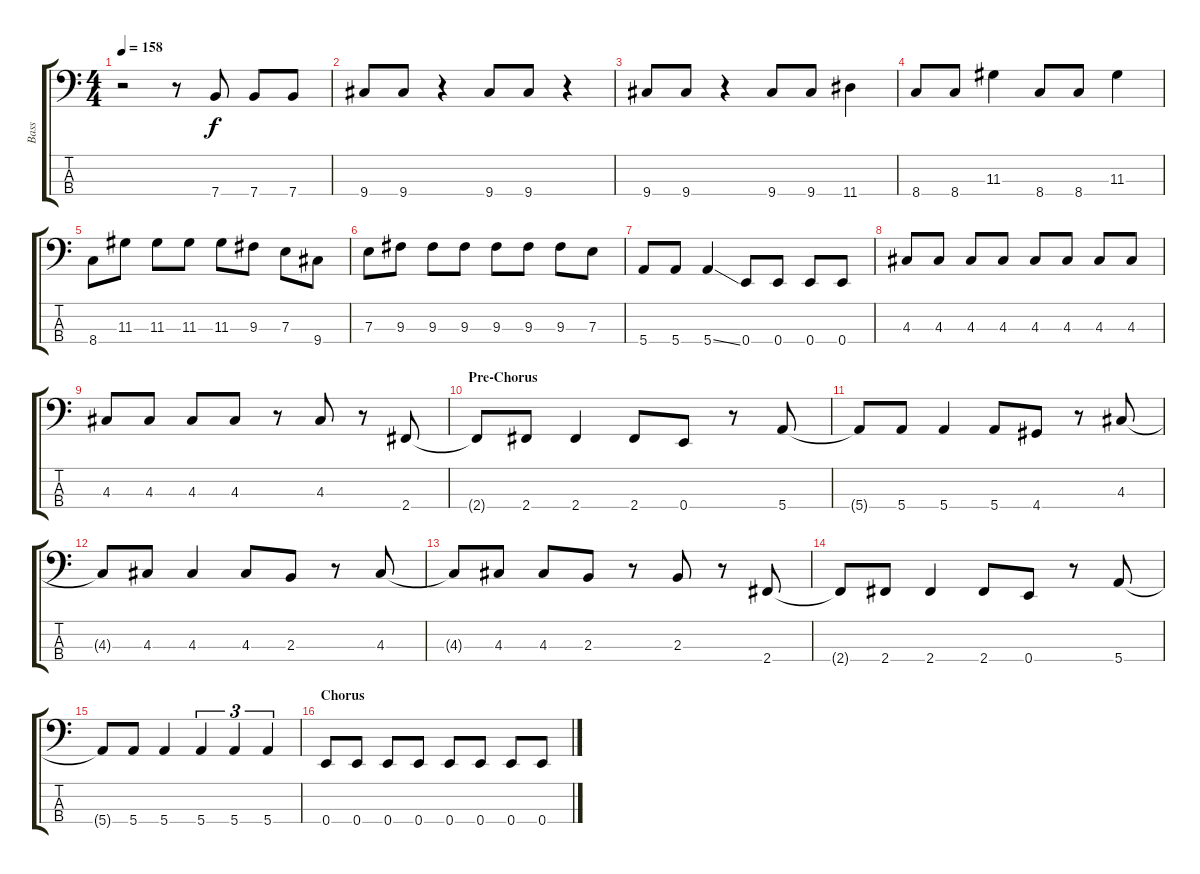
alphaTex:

\track ("Bass" "Bass") {instrument electricbassfinger}
\staff {score tabs}
\tuning (G2 D2 A1 E1) {hide}
\ts (4 4)
\tempo 158
\clef f4
\ks c
r.2{dy f} r.8 7.4.8 7.4.8 7.4.8 |
9.4.8 9.4.8 r.4 9.4.8 9.4.8 r.4 |
9.4.8 9.4.8 r.4 9.4.8 9.4.8 11.4.4 |
8.4.8 8.4.8 11.3.4 8.4.8 8.4.8 11.3.4 |
8.4.8 11.3.8 11.3.8 11.3.8 11.3.8 9.3.8 7.3.8 9.4.8 |
7.3.8 9.3.8 9.3.8 9.3.8 9.3.8 9.3.8 9.3.8 7.3.8 |
5.4.8 5.4.8 5.4{ss}.4 0.4.8 0.4.8 0.4.8 0.4.8 |
4.3.8 4.3.8 4.3.8 4.3.8 4.3.8 4.3.8 4.3.8 4.3.8 |
4.3.8 4.3.8 4.3.8 4.3.8 r.8 4.3.8 r.8 2.4.8 |
\section ("" "Pre-Chorus")
2.4{t}.8 2.4.8 2.4.4 2.4.8 0.4.8 r.8 5.4.8 |
5.4{t}.8 5.4.8 5.4.4 5.4.8 4.4.8 r.8 4.3.8 |
4.3{t}.8 4.3.8 4.3.4 4.3.8 2.3.8 r.8 4.3.8 |
4.3{t}.8 4.3.8 4.3.8 2.3.8 r.8 2.3.8 r.8 2.4.8 |
2.4{t}.8 2.4.8 2.4.4 2.4.8 0.4.8 r.8 5.4.8 |
5.4{t}.8 5.4.8 5.4.4 5.4.4{tu (3 2)} 5.4.4{tu (3 2)} 5.4.4{tu (3 2)} |
\section ("" "Chorus")
0.4.8 0.4.8 0.4.8 0.4.8 0.4.8 0.4.8 0.4.8 0.4.8
